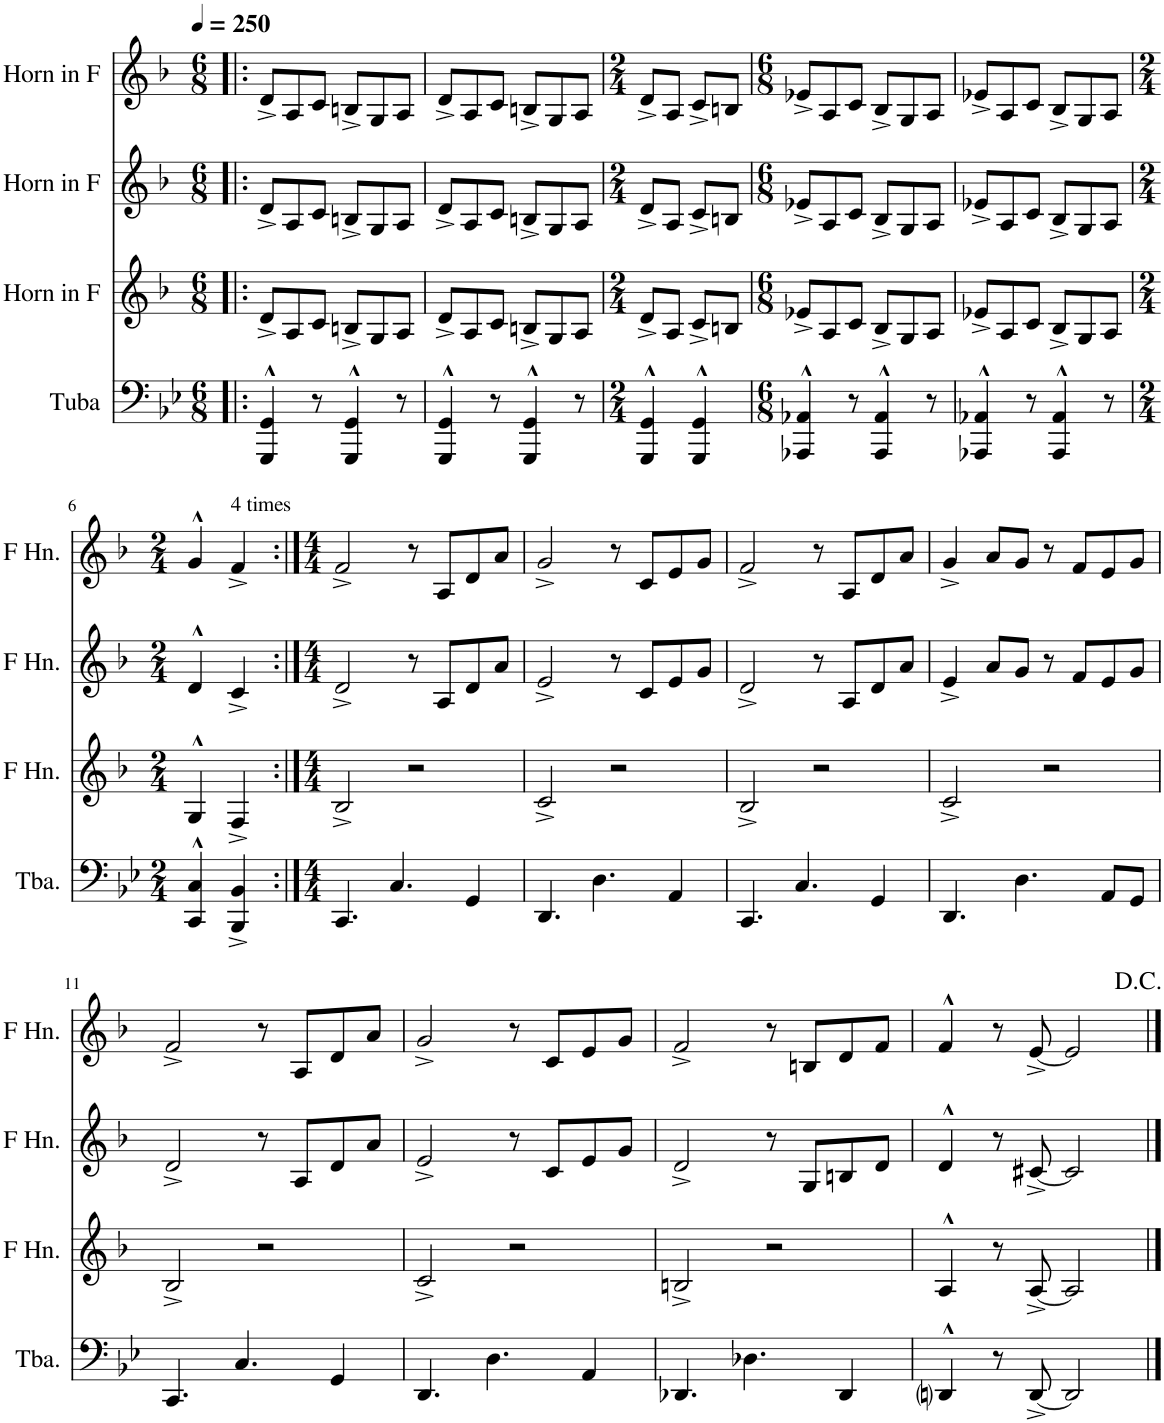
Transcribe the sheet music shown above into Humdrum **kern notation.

**kern	**kern	**kern	**kern
*part4	*part3	*part2	*part1
*staff4	*staff3	*staff2	*staff1
*I"Tuba	*I"Horn in F	*I"Horn in F	*I"Horn in F
*I'Tba.	*	*	*
*clefF4	*clefG2	*clefG2	*clefG2
*	*Trd4c7	*Trd4c7	*Trd4c7
*k[b-e-]	*k[b-]	*k[b-]	*k[b-]
*M6/8	*M6/8	*M6/8	*M6/8
*MM250	*MM250	*MM250	*MM250
=1!|:	=1!|:	=1!|:	=1!|:
4GGG/^^ 4GG/^^	8d^/L	8d^/L	8d^/L
.	8A/	8A/	8A/
8r	8c/J	8c/J	8c/J
4GGG/^^ 4GG/^^	8Bn^/L	8Bn^/L	8Bn^/L
.	8G/	8G/	8G/
8r	8A/J	8A/J	8A/J
=2	=2	=2	=2
4GGG/^^ 4GG/^^	8d^/L	8d^/L	8d^/L
.	8A/	8A/	8A/
8r	8c/J	8c/J	8c/J
4GGG/^^ 4GG/^^	8Bn^/L	8Bn^/L	8Bn^/L
.	8G/	8G/	8G/
8r	8A/J	8A/J	8A/J
=3	=3	=3	=3
*M2/4	*M2/4	*M2/4	*M2/4
4GGG/^^ 4GG/^^	8d^/L	8d^/L	8d^/L
.	8A/J	8A/J	8A/J
4GGG/^^ 4GG/^^	8c^/L	8c^/L	8c^/L
.	8Bn/J	8Bn/J	8Bn/J
=4	=4	=4	=4
*M6/8	*M6/8	*M6/8	*M6/8
4AAA-X/^^ 4AA-X/^^	8e-X^/L	8e-X^/L	8e-X^/L
.	8A/	8A/	8A/
8r	8c/J	8c/J	8c/J
4AAA-/^^ 4AA-/^^	8B-^/L	8B-^/L	8B-^/L
.	8G/	8G/	8G/
8r	8A/J	8A/J	8A/J
=5	=5	=5	=5
4AAA-X/^^ 4AA-X/^^	8e-X^/L	8e-X^/L	8e-X^/L
.	8A/	8A/	8A/
8r	8c/J	8c/J	8c/J
4AAA-/^^ 4AA-/^^	8B-^/L	8B-^/L	8B-^/L
.	8G/	8G/	8G/
8r	8A/J	8A/J	8A/J
!!LO:LB:g=z
=6	=6	=6	=6
*M2/4	*M2/4	*M2/4	*M2/4
4CC/^^ 4C/^^	4G^^/	4d^^/	4g^^/
!	!	!	!LO:TX:a:t=4 times
4BBB-/^ 4BB-/^	4F^/	4c^/	4f^/
=7:|!	=7:|!	=7:|!	=7:|!
*M4/4	*M4/4	*M4/4	*M4/4
4.CC/	2B-^/	2d^/	2f^/
4.C/	.	.	.
.	2r	8r	8r
.	.	8A/L	8A/L
4GG/	.	8d/	8d/
.	.	8a/J	8a/J
=8	=8	=8	=8
4.DD/	2c^/	2e^/	2g^/
4.D\	.	.	.
.	2r	8r	8r
.	.	8c/L	8c/L
4AA/	.	8e/	8e/
.	.	8g/J	8g/J
=9	=9	=9	=9
4.CC/	2B-^/	2d^/	2f^/
4.C/	.	.	.
.	2r	8r	8r
.	.	8A/L	8A/L
4GG/	.	8d/	8d/
.	.	8a/J	8a/J
=10	=10	=10	=10
4.DD/	2c^/	4e^/	4g^/
.	.	8a/L	8a/L
4.D\	.	8g/J	8g/J
.	2r	8r	8r
.	.	8f/L	8f/L
8AA/L	.	8e/	8e/
8GG/J	.	8g/J	8g/J
!!LO:LB:g=z
=11	=11	=11	=11
4.CC/	2B-^/	2d^/	2f^/
4.C/	.	.	.
.	2r	8r	8r
.	.	8A/L	8A/L
4GG/	.	8d/	8d/
.	.	8a/J	8a/J
=12	=12	=12	=12
4.DD/	2c^/	2e^/	2g^/
4.D\	.	.	.
.	2r	8r	8r
.	.	8c/L	8c/L
4AA/	.	8e/	8e/
.	.	8g/J	8g/J
=13	=13	=13	=13
4.DD-X/	2Bn^/	2d^/	2f^/
4.D-X\	.	.	.
.	2r	8r	8r
.	.	8G/L	8Bn/L
4DD-/	.	8Bn/	8d/
.	.	8d/J	8f/J
=14	=14	=14	=14
4DDni^^/	4A^^/	4d^^/	4f^^/
8r	8r	8r	8r
[8DD^/	[8A^/	[8c#X^/	[8e^/
2DD/]	2A/]	2c#/]	2e/]
==	==	==	==
*-	*-	*-	*-
